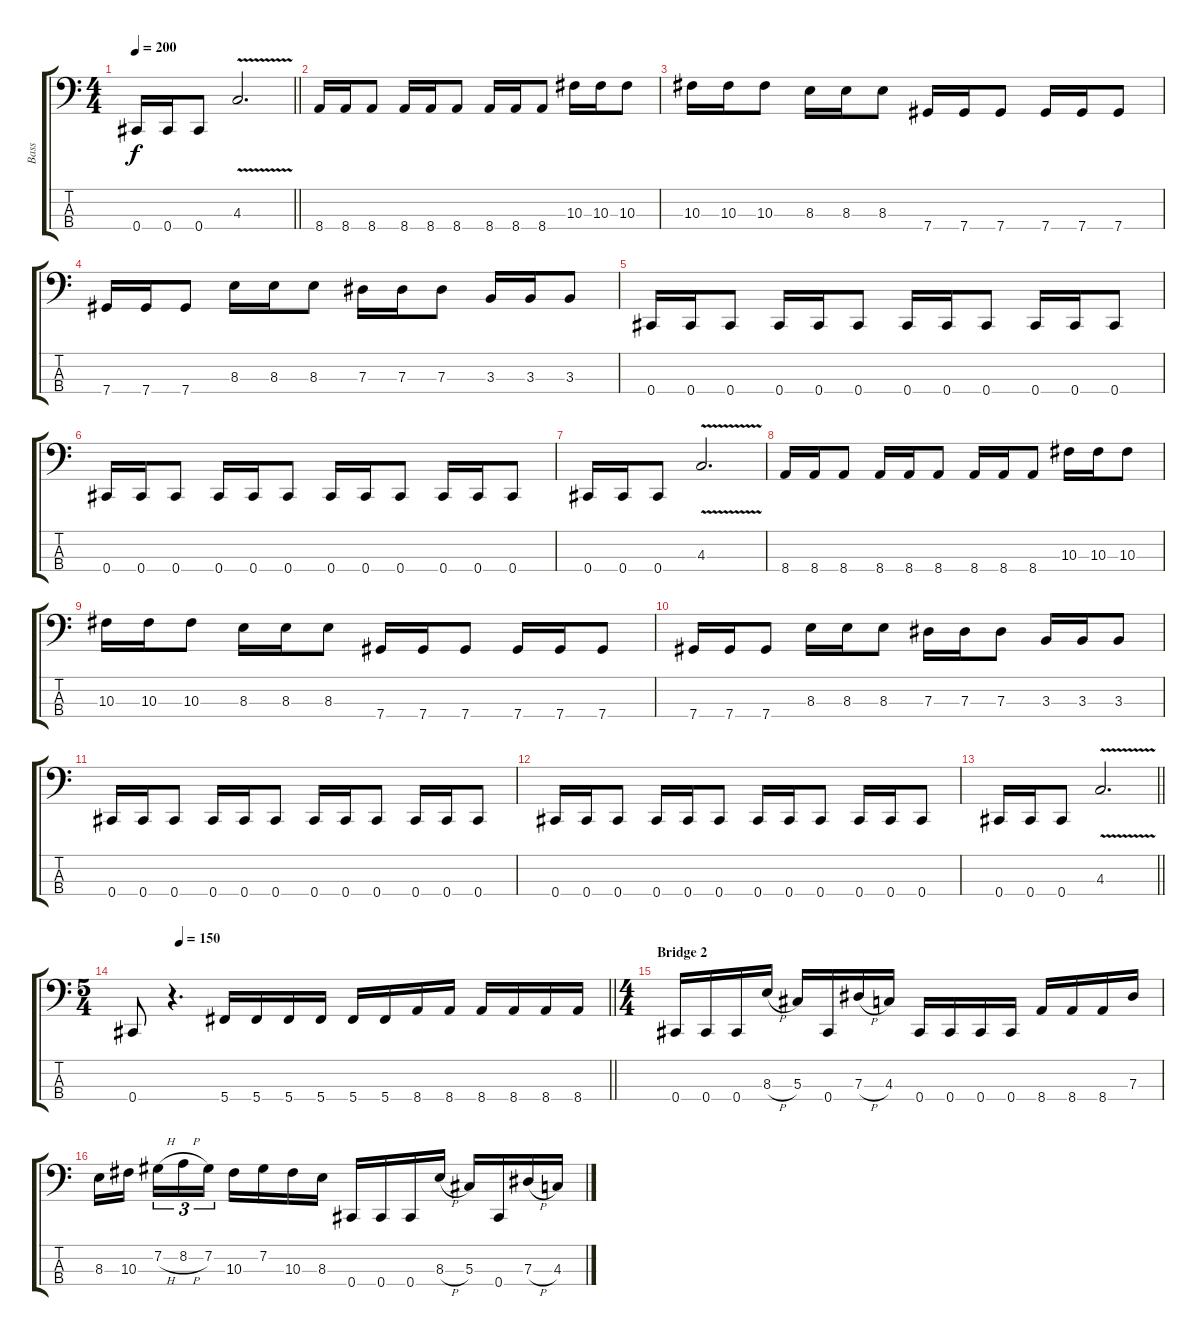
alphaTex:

\track ("Bass" "Bass") {instrument electricbassfinger}
\staff {score tabs}
\tuning (Gb2 Db2 Ab1 Db1) {hide}
\ts (4 4)
\tempo 200
\clef f4
\barLineRight lightlight
\ks c
0.4.16{dy f} 0.4.16 0.4.8 4.3{v}.2{d} |
8.4.16 8.4.16 8.4.8 8.4.16 8.4.16 8.4.8 8.4.16 8.4.16 8.4.8 10.3.16 10.3.16 10.3.8 |
10.3.16 10.3.16 10.3.8 8.3.16 8.3.16 8.3.8 7.4.16 7.4.16 7.4.8 7.4.16 7.4.16 7.4.8 |
7.4.16 7.4.16 7.4.8 8.3.16 8.3.16 8.3.8 7.3.16 7.3.16 7.3.8 3.3.16 3.3.16 3.3.8 |
0.4.16 0.4.16 0.4.8 0.4.16 0.4.16 0.4.8 0.4.16 0.4.16 0.4.8 0.4.16 0.4.16 0.4.8 |
0.4.16 0.4.16 0.4.8 0.4.16 0.4.16 0.4.8 0.4.16 0.4.16 0.4.8 0.4.16 0.4.16 0.4.8 |
0.4.16 0.4.16 0.4.8 4.3{v}.2{d} |
8.4.16 8.4.16 8.4.8 8.4.16 8.4.16 8.4.8 8.4.16 8.4.16 8.4.8 10.3.16 10.3.16 10.3.8 |
10.3.16 10.3.16 10.3.8 8.3.16 8.3.16 8.3.8 7.4.16 7.4.16 7.4.8 7.4.16 7.4.16 7.4.8 |
7.4.16 7.4.16 7.4.8 8.3.16 8.3.16 8.3.8 7.3.16 7.3.16 7.3.8 3.3.16 3.3.16 3.3.8 |
0.4.16 0.4.16 0.4.8 0.4.16 0.4.16 0.4.8 0.4.16 0.4.16 0.4.8 0.4.16 0.4.16 0.4.8 |
0.4.16 0.4.16 0.4.8 0.4.16 0.4.16 0.4.8 0.4.16 0.4.16 0.4.8 0.4.16 0.4.16 0.4.8 |
\barLineRight lightlight
0.4.16 0.4.16 0.4.8 4.3{v}.2{d} |
\ts (5 4)
\tempo (150 0.1)
\barLineRight lightlight
0.4.8 r.4{d} 5.4.16 5.4.16 5.4.16 5.4.16 5.4.16 5.4.16 8.4.16 8.4.16 8.4.16 8.4.16 8.4.16 8.4.16 |
\ts (4 4)
\section ("" "Bridge 2")
0.4.16 0.4.16 0.4.16 8.3{h}.16 5.3.16 0.4.16 7.3{h}.16 4.3.16 0.4.16 0.4.16 0.4.16 0.4.16 8.4.16 8.4.16 8.4.16 7.3.16 |
8.3.16 10.3.16{beam splitsecondary} 7.2{h}.16{tu (3 2)} 8.2{h}.16{tu (3 2)} 7.2.16{tu (3 2)} 10.3.16 7.2.16 10.3.16 8.3.16 0.4.16 0.4.16 0.4.16 8.3{h}.16 5.3.16 0.4.16 7.3{h}.16 4.3.16
